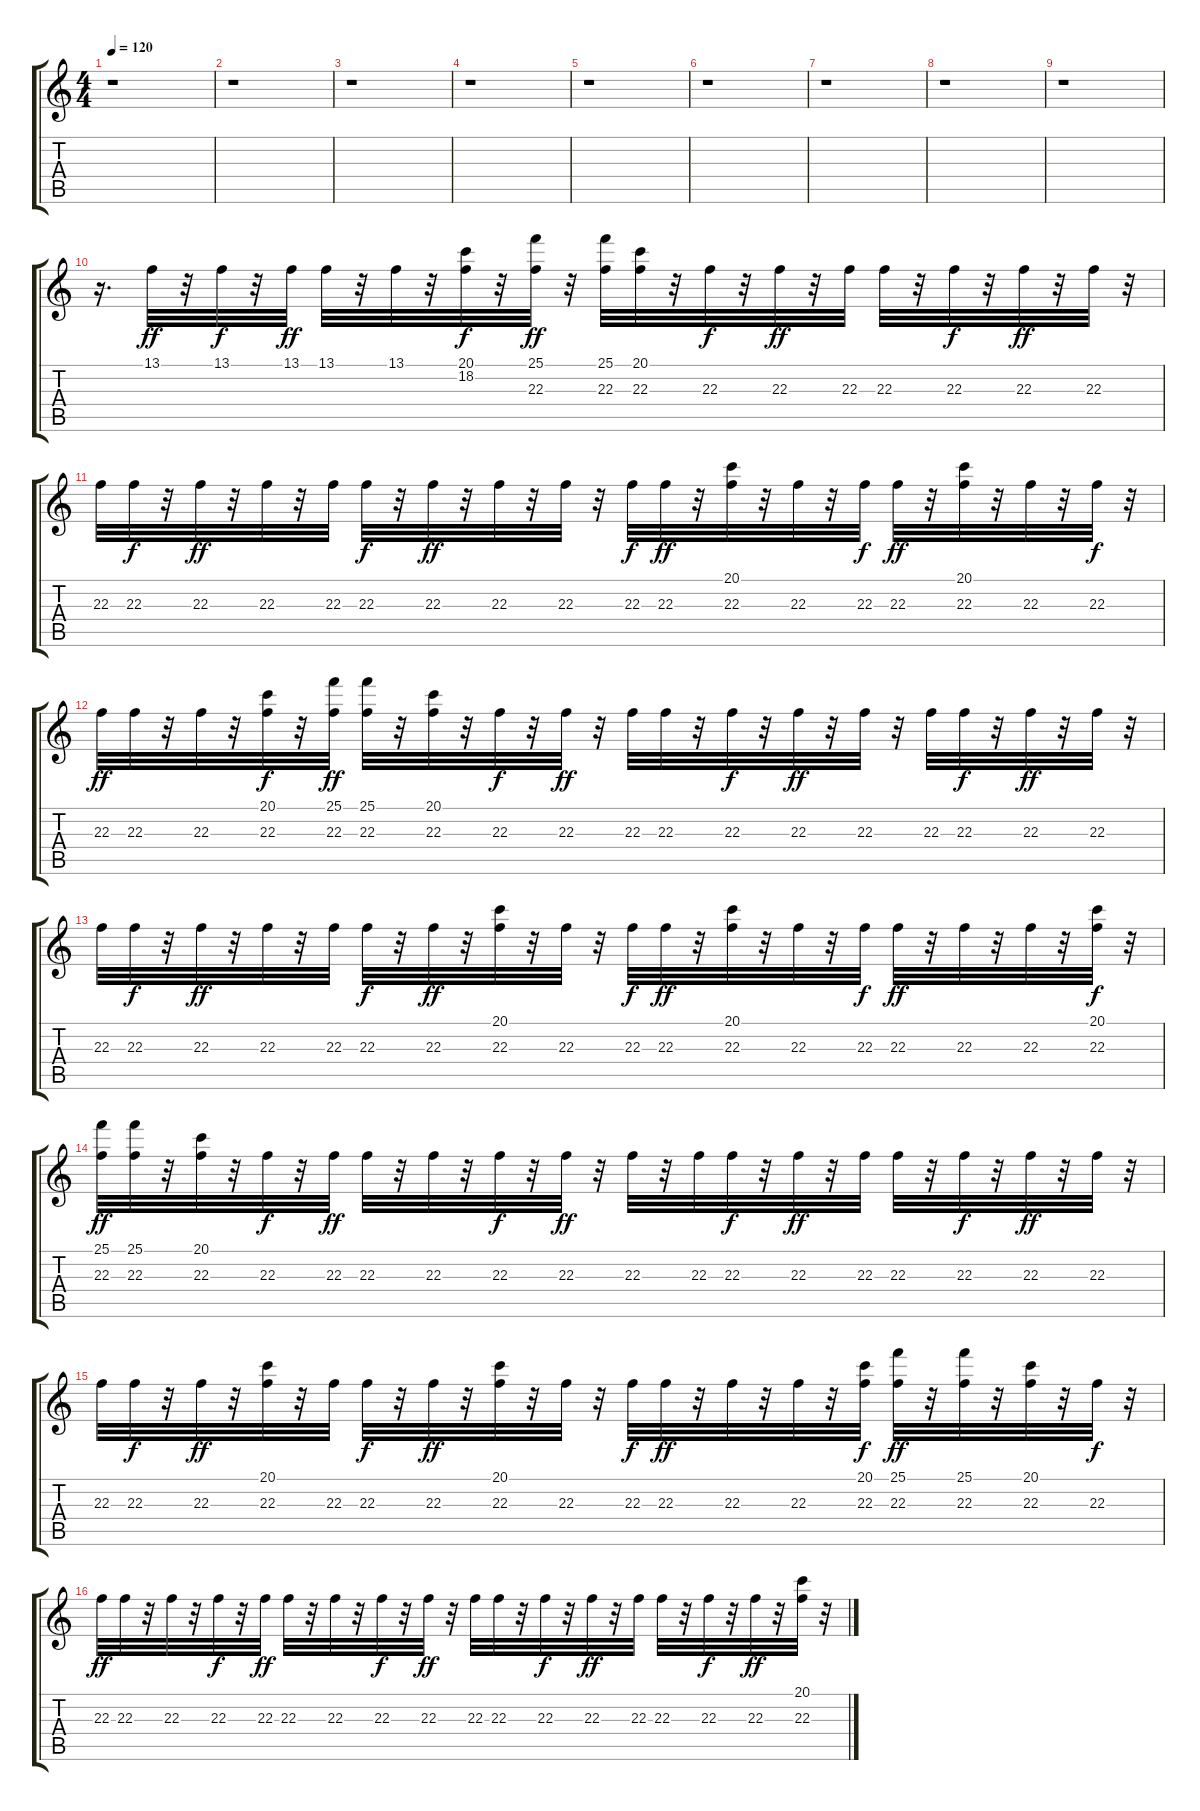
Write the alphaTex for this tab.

\track "" {instrument ocarina}
\staff {score tabs}
\tuning (E4 B3 G3 D3 A2 E2) {hide}
\ts (4 4)
\tempo 120
\clef g2
\ks c
r.1{dy ff} |
r.1 |
r.1 |
r.1 |
r.1 |
r.1 |
r.1 |
r.1 |
r.1 |
r.16{d} 13.1.32 r.32 13.1.32{dy f} r.32 13.1.32{dy ff} 13.1.32 r.32 13.1.32 r.32 (20.1 18.2).32{dy f} r.32 (25.1 22.3).32{dy ff} r.32 (25.1 22.3).32 (20.1 22.3).32 r.32 22.3.32{dy f} r.32 22.3.32{dy ff} r.32 22.3.32 22.3.32 r.32 22.3.32{dy f} r.32 22.3.32{dy ff} r.32 22.3.32 r.32 |
22.3.32 22.3.32{dy f} r.32 22.3.32{dy ff} r.32 22.3.32 r.32 22.3.32 22.3.32{dy f} r.32 22.3.32{dy ff} r.32 22.3.32 r.32 22.3.32 r.32 22.3.32{dy f} 22.3.32{dy ff} r.32 (20.1 22.3).32 r.32 22.3.32 r.32 22.3.32{dy f} 22.3.32{dy ff} r.32 (20.1 22.3).32 r.32 22.3.32 r.32 22.3.32{dy f} r.32 |
22.3.32{dy ff} 22.3.32 r.32 22.3.32 r.32 (20.1 22.3).32{dy f} r.32 (25.1 22.3).32{dy ff} (25.1 22.3).32 r.32 (20.1 22.3).32 r.32 22.3.32{dy f} r.32 22.3.32{dy ff} r.32 22.3.32 22.3.32 r.32 22.3.32{dy f} r.32 22.3.32{dy ff} r.32 22.3.32 r.32 22.3.32 22.3.32{dy f} r.32 22.3.32{dy ff} r.32 22.3.32 r.32 |
22.3.32 22.3.32{dy f} r.32 22.3.32{dy ff} r.32 22.3.32 r.32 22.3.32 22.3.32{dy f} r.32 22.3.32{dy ff} r.32 (20.1 22.3).32 r.32 22.3.32 r.32 22.3.32{dy f} 22.3.32{dy ff} r.32 (20.1 22.3).32 r.32 22.3.32 r.32 22.3.32{dy f} 22.3.32{dy ff} r.32 22.3.32 r.32 22.3.32 r.32 (20.1 22.3).32{dy f} r.32 |
(25.1 22.3).32{dy ff} (25.1 22.3).32 r.32 (20.1 22.3).32 r.32 22.3.32{dy f} r.32 22.3.32{dy ff} 22.3.32 r.32 22.3.32 r.32 22.3.32{dy f} r.32 22.3.32{dy ff} r.32 22.3.32 r.32 22.3.32 22.3.32{dy f} r.32 22.3.32{dy ff} r.32 22.3.32 22.3.32 r.32 22.3.32{dy f} r.32 22.3.32{dy ff} r.32 22.3.32 r.32 |
22.3.32 22.3.32{dy f} r.32 22.3.32{dy ff} r.32 (20.1 22.3).32 r.32 22.3.32 22.3.32{dy f} r.32 22.3.32{dy ff} r.32 (20.1 22.3).32 r.32 22.3.32 r.32 22.3.32{dy f} 22.3.32{dy ff} r.32 22.3.32 r.32 22.3.32 r.32 (20.1 22.3).32{dy f} (25.1 22.3).32{dy ff} r.32 (25.1 22.3).32 r.32 (20.1 22.3).32 r.32 22.3.32{dy f} r.32 |
22.3.32{dy ff} 22.3.32 r.32 22.3.32 r.32 22.3.32{dy f} r.32 22.3.32{dy ff} 22.3.32 r.32 22.3.32 r.32 22.3.32{dy f} r.32 22.3.32{dy ff} r.32 22.3.32 22.3.32 r.32 22.3.32{dy f} r.32 22.3.32{dy ff} r.32 22.3.32 22.3.32 r.32 22.3.32{dy f} r.32 22.3.32{dy ff} r.32 (20.1 22.3).32 r.32
